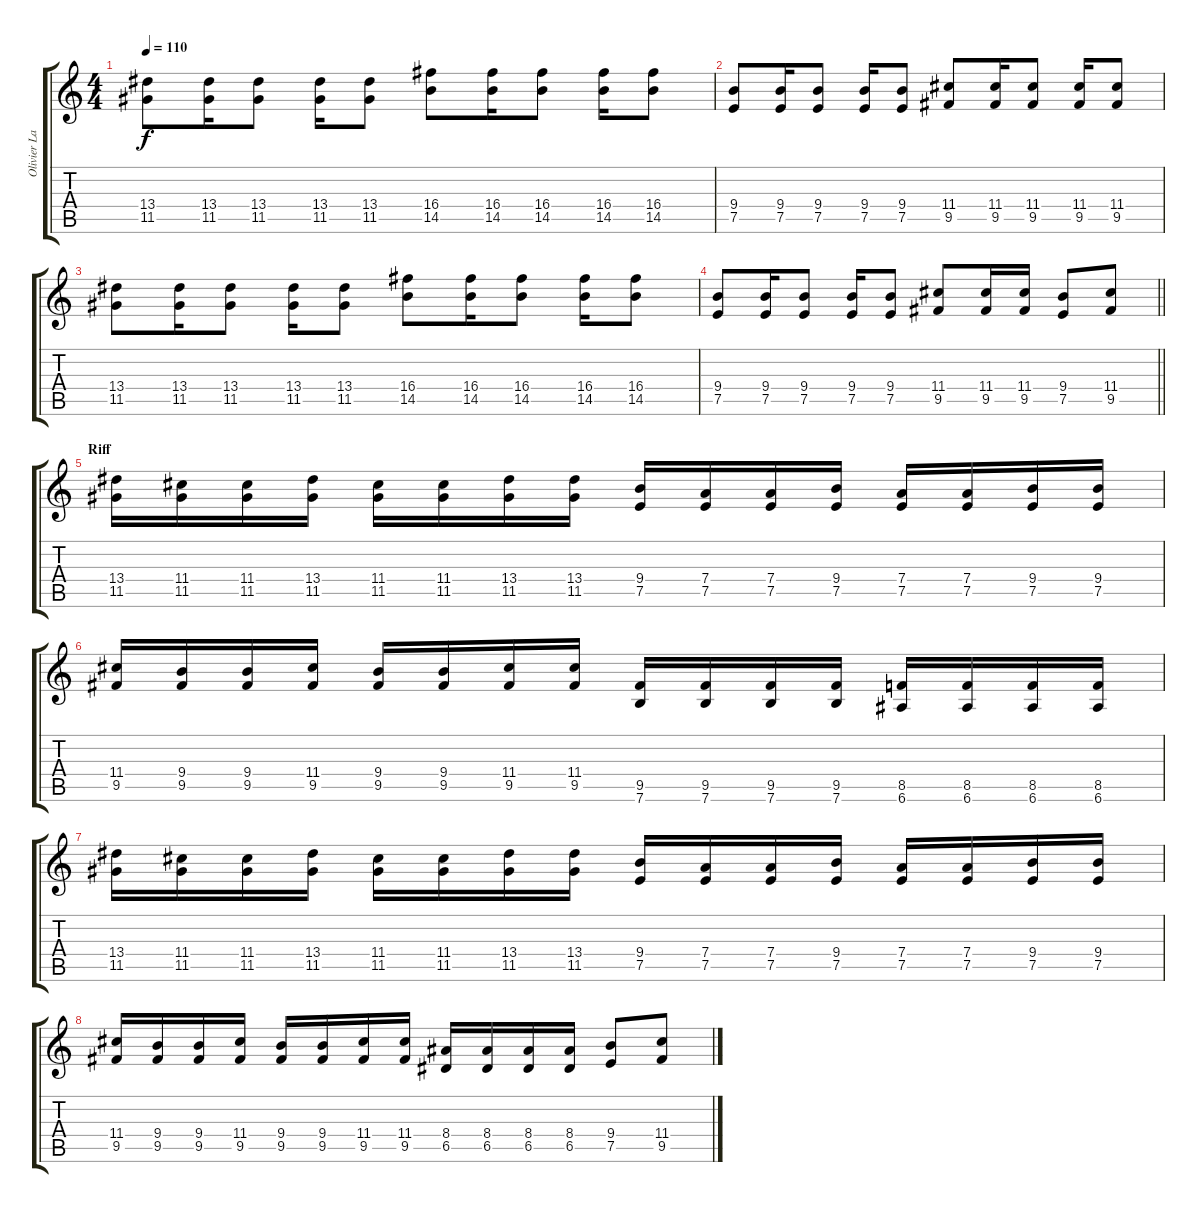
\track ("Olivier Lavoie" "Olivier La") {instrument overdrivenguitar}
\staff {score tabs}
\tuning (E4 B3 G3 D3 A2 E2) {hide}
\ts (4 4)
\tempo 110
\clef g2
\ks c
(13.4 11.5).8{dy f} (13.4 11.5).16 (13.4 11.5).8 (13.4 11.5).16 (13.4 11.5).8 (16.4 14.5).8 (16.4 14.5).16 (16.4 14.5).8 (16.4 14.5).16 (16.4 14.5).8 |
(9.4 7.5).8 (9.4 7.5).16 (9.4 7.5).8 (9.4 7.5).16 (9.4 7.5).8 (11.4 9.5).8 (11.4 9.5).16 (11.4 9.5).8 (11.4 9.5).16 (11.4 9.5).8 |
(13.4 11.5).8 (13.4 11.5).16 (13.4 11.5).8 (13.4 11.5).16 (13.4 11.5).8 (16.4 14.5).8 (16.4 14.5).16 (16.4 14.5).8 (16.4 14.5).16 (16.4 14.5).8 |
\barLineRight lightlight
(9.4 7.5).8 (9.4 7.5).16 (9.4 7.5).8 (9.4 7.5).16 (9.4 7.5).8 (11.4 9.5).8 (11.4 9.5).16 (11.4 9.5).16 (9.4 7.5).8 (11.4 9.5).8 |
\section ("" "Riff")
(13.4 11.5).16 (11.4 11.5).16 (11.4 11.5).16 (13.4 11.5).16 (11.4 11.5).16 (11.4 11.5).16 (13.4 11.5).16 (13.4 11.5).16 (9.4 7.5).16 (7.4 7.5).16 (7.4 7.5).16 (9.4 7.5).16 (7.4 7.5).16 (7.4 7.5).16 (9.4 7.5).16 (9.4 7.5).16 |
(11.4 9.5).16 (9.4 9.5).16 (9.4 9.5).16 (11.4 9.5).16 (9.4 9.5).16 (9.4 9.5).16 (11.4 9.5).16 (11.4 9.5).16 (9.5 7.6).16 (9.5 7.6).16 (9.5 7.6).16 (9.5 7.6).16 (8.5 6.6).16 (8.5 6.6).16 (8.5 6.6).16 (8.5 6.6).16 |
(13.4 11.5).16 (11.4 11.5).16 (11.4 11.5).16 (13.4 11.5).16 (11.4 11.5).16 (11.4 11.5).16 (13.4 11.5).16 (13.4 11.5).16 (9.4 7.5).16 (7.4 7.5).16 (7.4 7.5).16 (9.4 7.5).16 (7.4 7.5).16 (7.4 7.5).16 (9.4 7.5).16 (9.4 7.5).16 |
(11.4 9.5).16 (9.4 9.5).16 (9.4 9.5).16 (11.4 9.5).16 (9.4 9.5).16 (9.4 9.5).16 (11.4 9.5).16 (11.4 9.5).16 (8.4 6.5).16 (8.4 6.5).16 (8.4 6.5).16 (8.4 6.5).16 (9.4 7.5).8 (11.4 9.5).8
